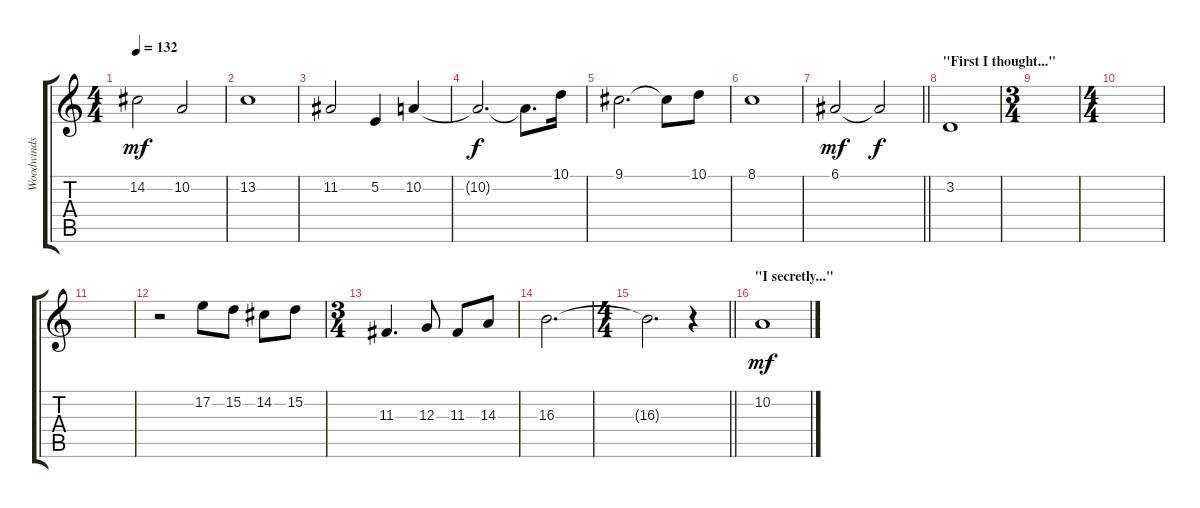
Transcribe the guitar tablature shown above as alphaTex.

\track ("Woodwinds" "Woodwinds") {instrument clarinet}
\staff {score tabs}
\tuning (E4 B3 G3 D3 A2 E2) {hide}
\ts (4 4)
\tempo 132
\clef g2
\ks c
14.2.2{dy mf} 10.2.2 |
13.2.1 |
11.2.2 5.2.4 10.2.4 |
10.2{t}.2{d dy f} 10.2{t}.8{d} 10.1.16 |
9.1.2{d} 9.1{t}.8 10.1.8 |
8.1.1 |
\barLineRight lightlight
6.1.2{dy mf} 6.1{t}.2{dy f} |
\section ("" "\"First I thought...\"")
3.2.1{volume 0} |
\ts (3 4)
|
\ts (4 4)
|
|
r.2 17.2.8{volume 12 instrument oboe} 15.2.8 14.2.8 15.2.8 |
\ts (3 4)
11.3.4{d} 12.3.8 11.3.8 14.3.8 |
16.3.2{d} |
\ts (4 4)
\barLineRight lightlight
16.3{t}.2{d volume 6} r.4 |
\section ("" "\"I secretly...\"")
10.2.1{dy mf volume 10}
